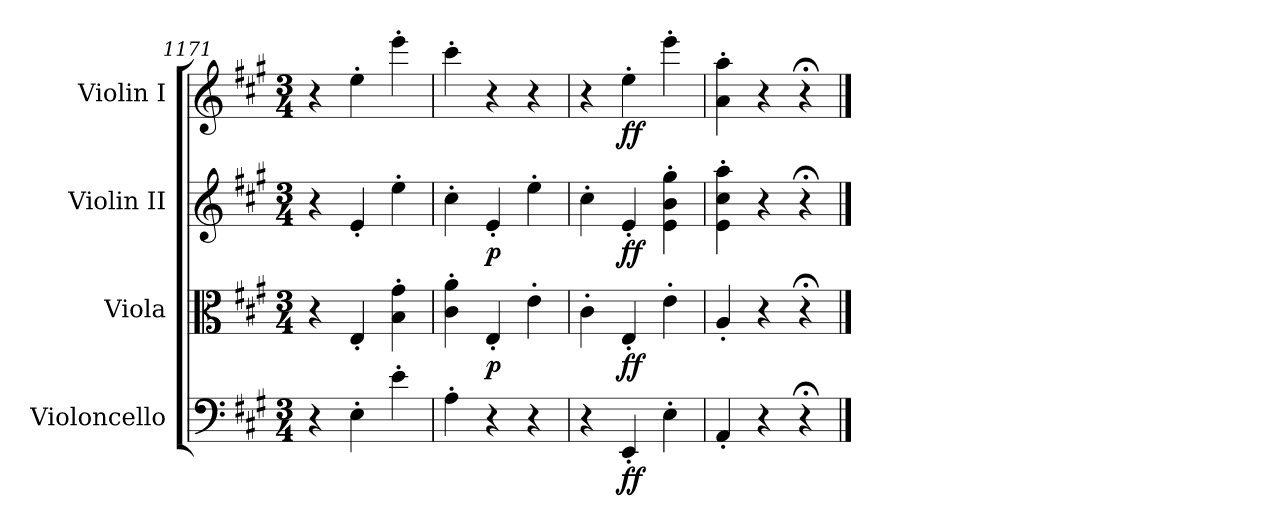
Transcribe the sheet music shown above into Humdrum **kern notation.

**kern	**dynam	**kern	**dynam	**kern	**dynam	**kern	**dynam
*part4	*part4	*part3	*part3	*part2	*part2	*part1	*part1
*staff4	*staff4	*staff3	*staff3	*staff2	*staff2	*staff1	*staff1
*I"Violoncello	*	*I"Viola	*	*I"Violin II	*	*I"Violin I	*
*I'Vc	*	*I'Vla	*	*I'Vln	*	*I'Vln	*
*clefF4	*	*clefC3	*	*clefG2	*	*clefG2	*
*k[f#c#g#]	*	*k[f#c#g#]	*	*k[f#c#g#]	*	*k[f#c#g#]	*
*M3/4	*	*M3/4	*	*M3/4	*	*M3/4	*
=1171	=1171	=1171	=1171	=1171	=1171	=1171	=1171
4r	.	4r	.	4r	.	4r	.
4E'\	.	4E'/	.	4e'/	.	4ee'\	.
4e'\	.	4B\' 4g#\'	.	4ee'\	.	4eee'\	.
=1172	=1172	=1172	=1172	=1172	=1172	=1172	=1172
4A'\	.	4c#\' 4a\'	.	4cc#'\	.	4ccc#'\	.
!	!	!	!LO:DY:b	!	!LO:DY:b	!	!
4r	.	4E'/	p	4e'/	p	4r	.
4r	.	4e'\	.	4ee'\	.	4r	.
=1173	=1173	=1173	=1173	=1173	=1173	=1173	=1173
4r	.	4c#'\	.	4cc#'\	.	4r	.
!	!LO:DY:b	!	!LO:DY:b	!	!LO:DY:b	!	!LO:DY:b
4EE'/	ff	4E'/	ff	4e'/	ff	4ee'\	ff
*	*	*	*	*	*	*MM160	*
4E'\	.	4e'\	.	4e\' 4b\' 4gg#\'	.	4eee'\	.
=1174	=1174	=1174	=1174	=1174	=1174	=1174	=1174
*	*	*	*	*	*	*MM130	*
4AA'/	.	4A'/	.	4e\' 4cc#\' 4aa\'	.	4a\' 4aa\'	.
4r	.	4r	.	4r	.	4r	.
4r;<	.	4r;<	.	4r;<	.	4r;<	.
==	==	==	==	==	==	==	==
*-	*-	*-	*-	*-	*-	*-	*-
